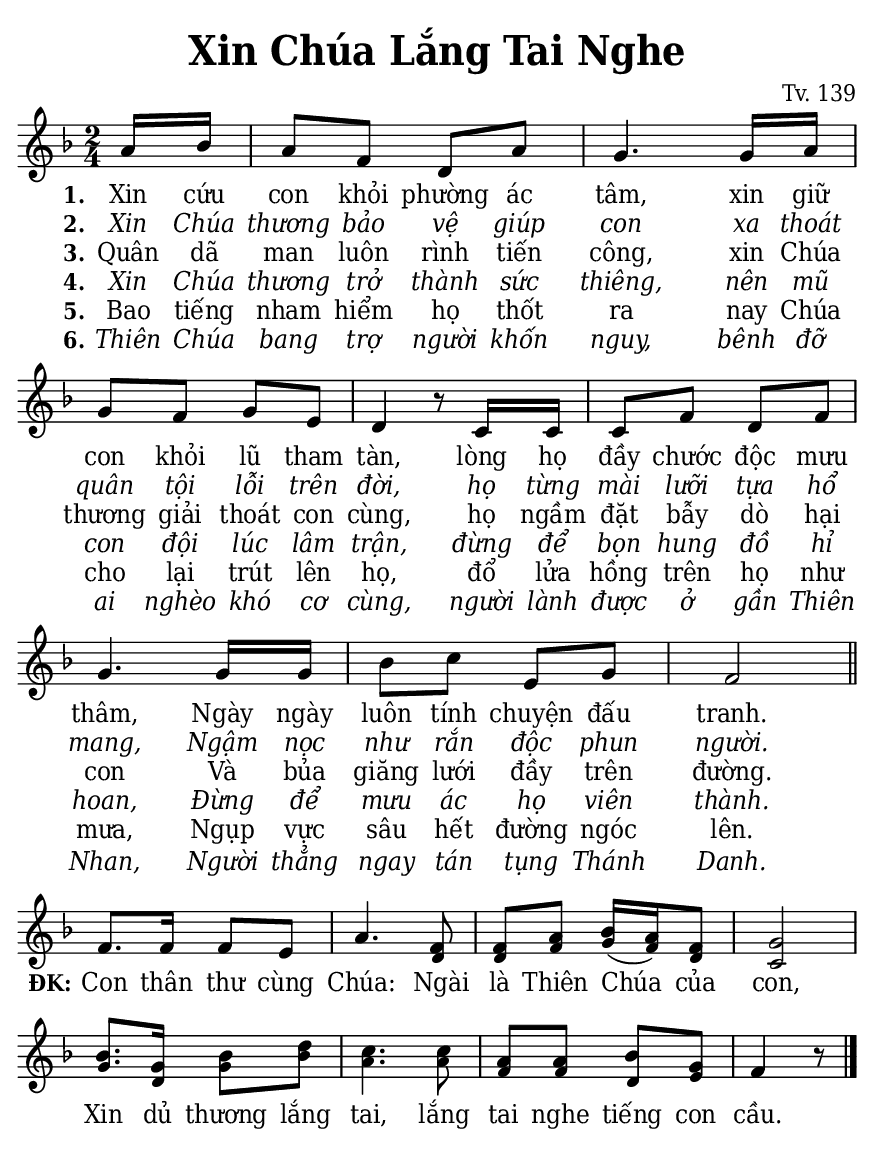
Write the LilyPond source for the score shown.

% Cài đặt chung\
\version "2.22.1"
\include "english.ly"

\header {
  title = \markup { \fontsize #1 "Xin Chúa Lắng Tai Nghe" }
  composer = "Tv. 139"
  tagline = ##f
}

% Nhạc phiên khúc
nhacPhienKhucSop = \relative c'' {
  \partial 8 a16 bf |
  a8 f d a' |
  g4. g16 a |
  g8 f g e |
  d4 r8 c16 c |
  c8 f d f |
  g4. g16 g |
  bf8 c e, g |
  f2 \bar "||"
  
  f8. f16 f8 e |
  a4. f8 |
  f a bf16 (a) f8 |
  g2 |
  bf8. g16 bf8 d |
  c4. c8 |
  a a bf g |
  f4 r8 \bar "|."
}

nhacPhienKhucAlto = \relative c' {
  r8 |
  R2*8
  f8. f16 f8 e |
  a4. d,8 |
  d f g16 (f) d8 |
  c2 |
  g'8. d16 g8 bf |
  a4. a8 |
  f f d e |
  f4 r8
}

% Lời phiên khúc
loiPhienKhucSop = \lyrics {
  <<
    {
      \set stanza = "1."
      Xin cứu con khỏi phường ác tâm,
      xin giữ con khỏi lũ tham tàn,
      lòng họ đầy chước độc mưu thâm,
      Ngày ngày luôn tính chuyện đấu tranh.
    }
    \new Lyrics {
	    \set associatedVoice = "beSop"
	    \set stanza = "2."
      \override Lyrics.LyricText.font-shape = #'italic
	    Xin Chúa thương bảo vệ giúp con
	    xa thoát quân tội lỗi trên đời,
	    họ từng mài lưỡi tựa hổ mang,
	    Ngậm nọc như rắn độc phun người.
    }
    \new Lyrics {
	    \set associatedVoice = "beSop"
	    \set stanza = "3."
	    Quân dã man luôn rình tiến công,
	    xin Chúa thương giải thoát con cùng,
	    họ ngầm đặt bẫy dò hại con
	    Và bủa giăng lưới đầy trên đường.
    }
    \new Lyrics {
	    \set associatedVoice = "beSop"
	    \set stanza = "4."
      \override Lyrics.LyricText.font-shape = #'italic
	    Xin Chúa thương trở thành sức thiêng,
	    nên mũ con đội lúc lâm trận,
	    đừng để bọn hung đồ hỉ hoan,
	    Đừng để mưu ác họ viên thành.
    }
    \new Lyrics {
	    \set associatedVoice = "beSop"
	    \set stanza = "5."
	    Bao tiếng nham hiểm họ thốt ra
	    nay Chúa cho lại trút lên họ,
	    đổ lửa hồng trên họ như mưa,
	    Ngụp vực sâu hết đường ngóc lên.
    }
    \new Lyrics {
	    \set associatedVoice = "beSop"
	    \set stanza = "6."
      \override Lyrics.LyricText.font-shape = #'italic
	    Thiên Chúa bang trợ người khốn nguy,
	    bênh đỡ ai nghèo khó cơ cùng,
	    người lành được ở gần Thiên Nhan,
	    Người thẳng ngay tán tụng Thánh Danh.
    }
  >>
  \set stanza = "ĐK:"
  Con thân thư cùng Chúa:
  Ngài là Thiên Chúa của con,
  Xin dủ thương lắng tai,
  lắng tai nghe tiếng con cầu.
}

% Dàn trang
\paper {
  #(set-paper-size "a5")
  top-margin = 3\mm
  bottom-margin = 3\mm
  left-margin = 3\mm
  right-margin = 3\mm
  indent = #0
  #(define fonts
	 (make-pango-font-tree "Deja Vu Serif Condensed"
	 		       "Deja Vu Serif Condensed"
			       "Deja Vu Serif Condensed"
			       (/ 20 20)))
  print-page-number = ##f
  system-system-spacing = #'((basic-distance . 0.1) (padding . 2.5))
}

TongNhip = {
  \key f \major \time 2/4
  \set Timing.beamExceptions = #'()
  \set Timing.baseMoment = #(ly:make-moment 1/4)
}

% Đổi kích thước nốt cho bè phụ
notBePhu =
#(define-music-function (font-size music) (number? ly:music?)
   (for-some-music
     (lambda (m)
       (if (music-is-of-type? m 'rhythmic-event)
           (begin
             (set! (ly:music-property m 'tweaks)
                   (cons `(font-size . ,font-size)
                         (ly:music-property m 'tweaks)))
             #t)
           #f))
     music)
   music)

\score {
  \new ChoirStaff <<
    \new Staff \with {
        \consists "Merge_rests_engraver"
        printPartCombineTexts = ##f
      }
      <<
      \new Voice \TongNhip \partCombine 
        \nhacPhienKhucSop
        \notBePhu -1 { \nhacPhienKhucAlto }
      \new NullVoice = beSop \nhacPhienKhucSop
      \new Lyrics \lyricsto beSop \loiPhienKhucSop
      >>
  >>
  \layout {
    \override Lyrics.LyricSpace.minimum-distance = #1.2
    \override Score.BarNumber.break-visibility = ##(#f #f #f)
    \override Score.SpacingSpanner.uniform-stretching = ##t
  } 
}
